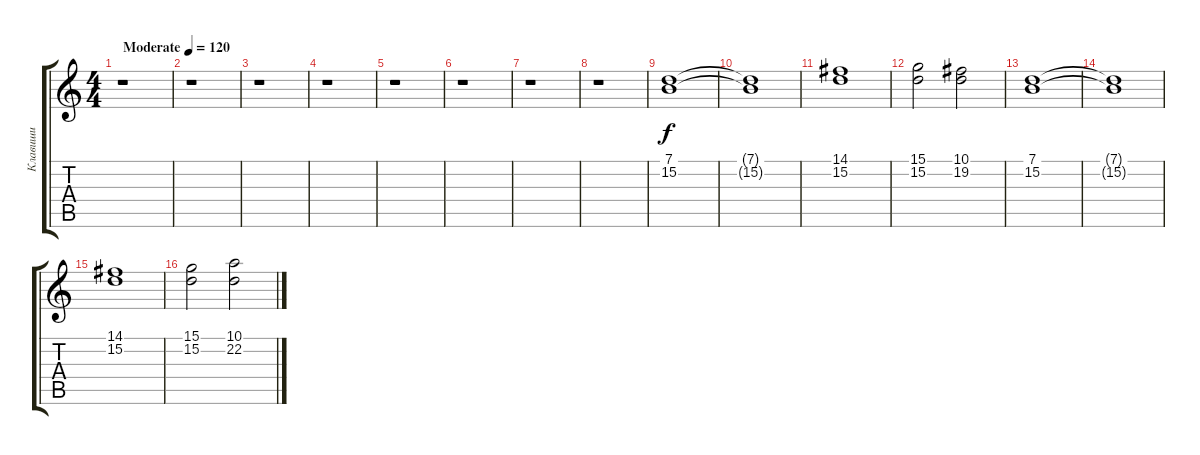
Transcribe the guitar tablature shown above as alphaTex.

\track ("Клавиши" "Клавиши") {instrument choiraahs}
\staff {score tabs}
\tuning (E4 B3 G3 D3 A2 E2) {hide}
\ts (4 4)
\tempo (120 "Moderate")
\clef g2
\ks c
r.1{dy f instrument choiraahs} |
r.1 |
r.1 |
r.1 |
r.1 |
r.1 |
r.1 |
r.1 |
(7.1 15.2).1 |
(7.1{t} 15.2{t}).1 |
(14.1 15.2).1 |
(15.1 15.2).2 (10.1 19.2).2 |
(7.1 15.2).1 |
(7.1{t} 15.2{t}).1 |
(14.1 15.2).1 |
(15.1 15.2).2 (10.1 22.2).2
